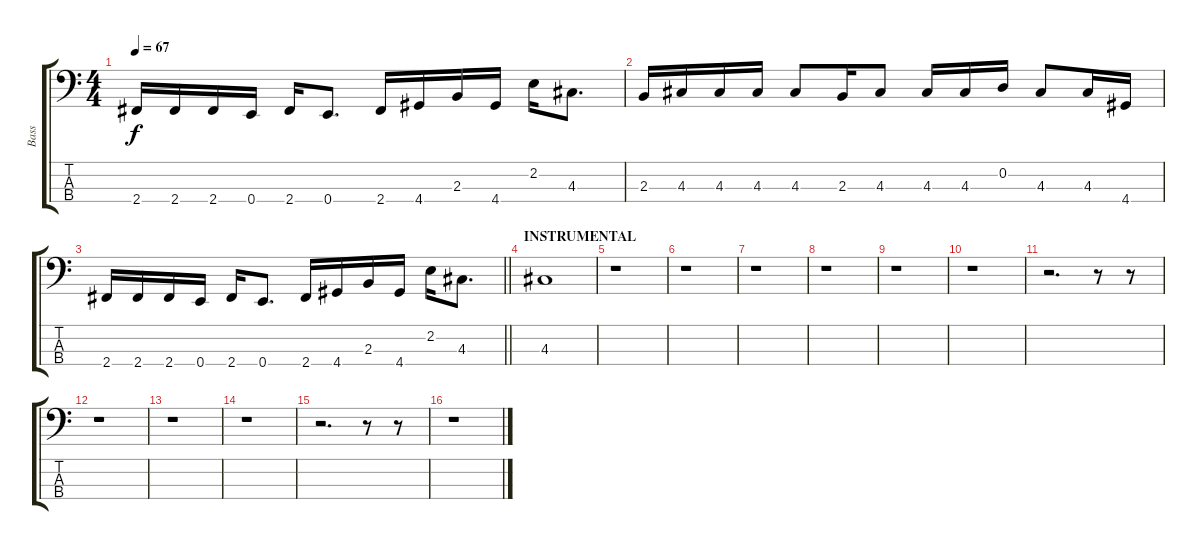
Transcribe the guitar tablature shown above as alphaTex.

\track ("Bass " "Bass ") {instrument fretlessbass}
\staff {score tabs}
\tuning (G2 D2 A1 E1) {hide}
\ts (4 4)
\tempo 67
\clef f4
\ks c
2.4.16{dy f} 2.4.16 2.4.16 0.4.16 2.4.16 0.4.8{d} 2.4.16 4.4.16 2.3.16 4.4.16 2.2.16 4.3.8{d} |
2.3.16 4.3.16 4.3.16 4.3.16 4.3.8 2.3.16 4.3.8 4.3.16 4.3.16 0.2.16 4.3.8 4.3.16 4.4.16 |
\barLineRight lightlight
2.4.16 2.4.16 2.4.16 0.4.16 2.4.16 0.4.8{d} 2.4.16 4.4.16 2.3.16 4.4.16 2.2.16 4.3.8{d} |
\section ("" "INSTRUMENTAL")
4.3.1 |
r.1 |
r.1 |
r.1 |
r.1 |
r.1 |
r.1 |
r.2{d} r.8 r.8 |
r.1 |
r.1 |
r.1 |
r.2{d} r.8 r.8 |
r.1
